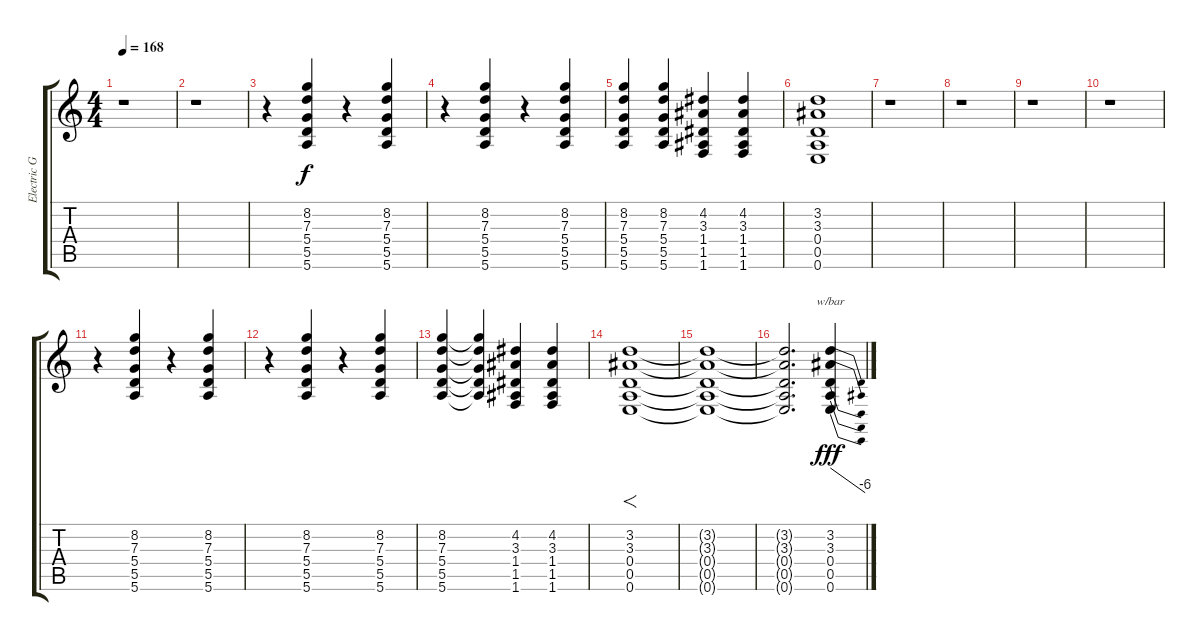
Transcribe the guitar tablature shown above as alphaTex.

\track ("Electric Guitar" "Electric G") {instrument overdrivenguitar}
\staff {score tabs}
\tuning (E4 B3 G3 D3 A2 E2) {hide}
\ts (4 4)
\tempo 168
\clef g2
\ks c
r.1{dy f} |
r.1 |
r.4 (8.2 7.3 5.4 5.5 5.6).4 r.4 (8.2 7.3 5.4 5.5 5.6).4 |
r.4 (8.2 7.3 5.4 5.5 5.6).4 r.4 (8.2 7.3 5.4 5.5 5.6).4 |
(8.2 7.3 5.4 5.5 5.6).4 (8.2 7.3 5.4 5.5 5.6).4 (4.2 3.3 1.4 1.5 1.6).4 (4.2 3.3 1.4 1.5 1.6).4 |
(3.2 3.3 0.4 0.5 0.6).1 |
r.1 |
r.1 |
r.1 |
r.1 |
r.4 (8.2 7.3 5.4 5.5 5.6).4 r.4 (8.2 7.3 5.4 5.5 5.6).4 |
r.4 (8.2 7.3 5.4 5.5 5.6).4 r.4 (8.2 7.3 5.4 5.5 5.6).4 |
(8.2 7.3 5.4 5.5 5.6).4 (8.2{t} 7.3{t} 5.4{t} 5.5{t} 5.6{t}).4 (4.2 3.3 1.4 1.5 1.6).4 (4.2 3.3 1.4 1.5 1.6).4 |
(3.2 3.3 0.4 0.5 0.6).1{f} |
(3.2{t} 3.3{t} 0.4{t} 0.5{t} 0.6{t}).1 |
(3.2{t} 3.3{t} 0.4{t} 0.5{t} 0.6{t}).2{d} (3.2 3.3 0.4 0.5 0.6).4{tbe (dive default 0 0 60 -24) dy fff}
